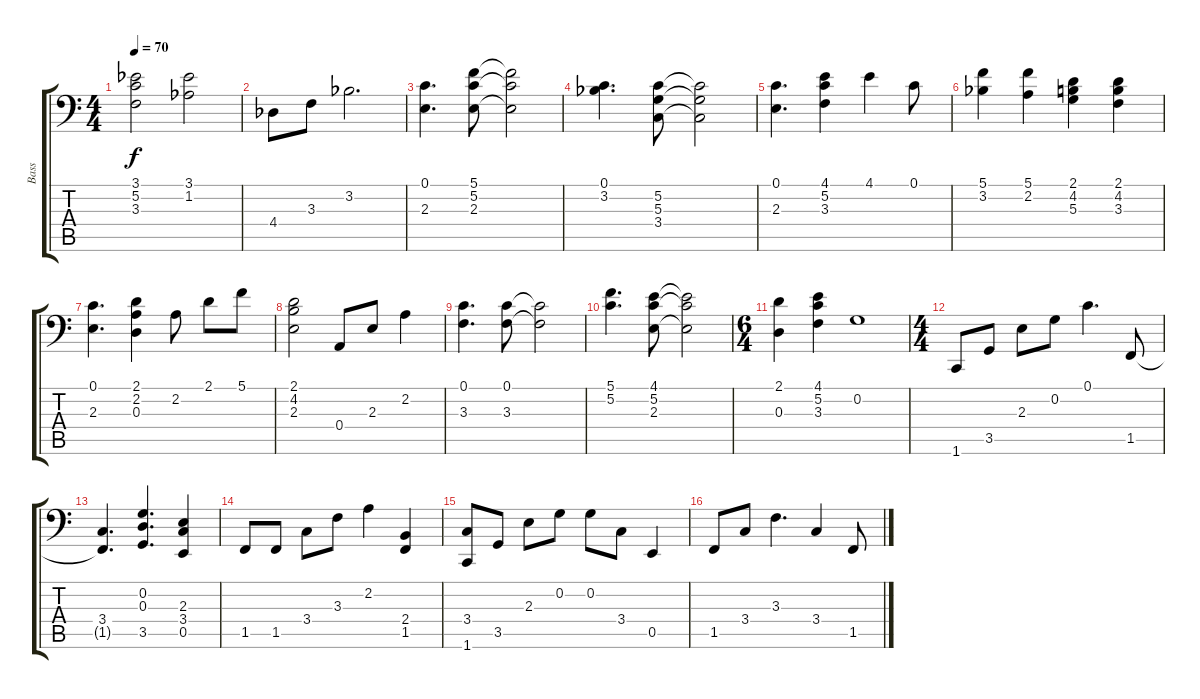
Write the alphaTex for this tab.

\track ("Bass" "Bass") {instrument acousticbass}
\staff {score tabs}
\tuning (C3 G2 D2 A1 E1 B0) {hide}
\ts (4 4)
\tempo 70
\clef f4
\ks c
(3.1{acc b} 5.2 3.3).2{dy f} (3.1{acc b} 1.2{acc b}).2 |
4.4{acc b}.8 3.3.8 3.2{acc b}.2{d} |
(0.1 2.3).4{d} (5.1 5.2 2.3).8 (5.1{t} 5.2{t} 2.3{t}).2 |
(0.1 3.2{acc b}).4{d} (5.2 5.3 3.4).8 (5.2{t} 5.3{t} 3.4{t}).2 |
(0.1 2.3).4{d} (4.1 5.2 3.3).4 4.1.4 0.1.8 |
(5.1 3.2{acc b}).4 (5.1 2.2).4 (2.1 4.2 5.3).4 (2.1 4.2 3.3).4 |
(0.1 2.3).4{d} (2.1 2.2 0.3).4 2.2.8 2.1.8 5.1.8 |
(2.1 4.2 2.3).2 0.4.8 2.3.8 2.2.4 |
(0.1 3.3).4{d} (0.1 3.3).8 (0.1{t} 3.3{t}).2 |
(5.1 5.2).4{d} (4.1 5.2 2.3).8 (4.1{t} 5.2{t} 2.3{t}).2 |
\ts (6 4)
(2.1 0.3).4 (4.1 5.2 3.3).4 0.2.1 |
\ts (4 4)
1.6.8 3.5.8 2.3.8 0.2.8 0.1.4{d} 1.5.8 |
(3.4 1.5{t}).4{d} (0.2 0.3 3.5).4{d} (2.3 3.4 0.5).4 |
1.5.8 1.5.8 3.4.8 3.3.8 2.2.4 (2.4 1.5).4 |
(3.4 1.6).8 3.5.8 2.3.8 0.2.8 0.2.8 3.4.8 0.5.4 |
1.5.8 3.4.8 3.3.4{d} 3.4.4 1.5.8
